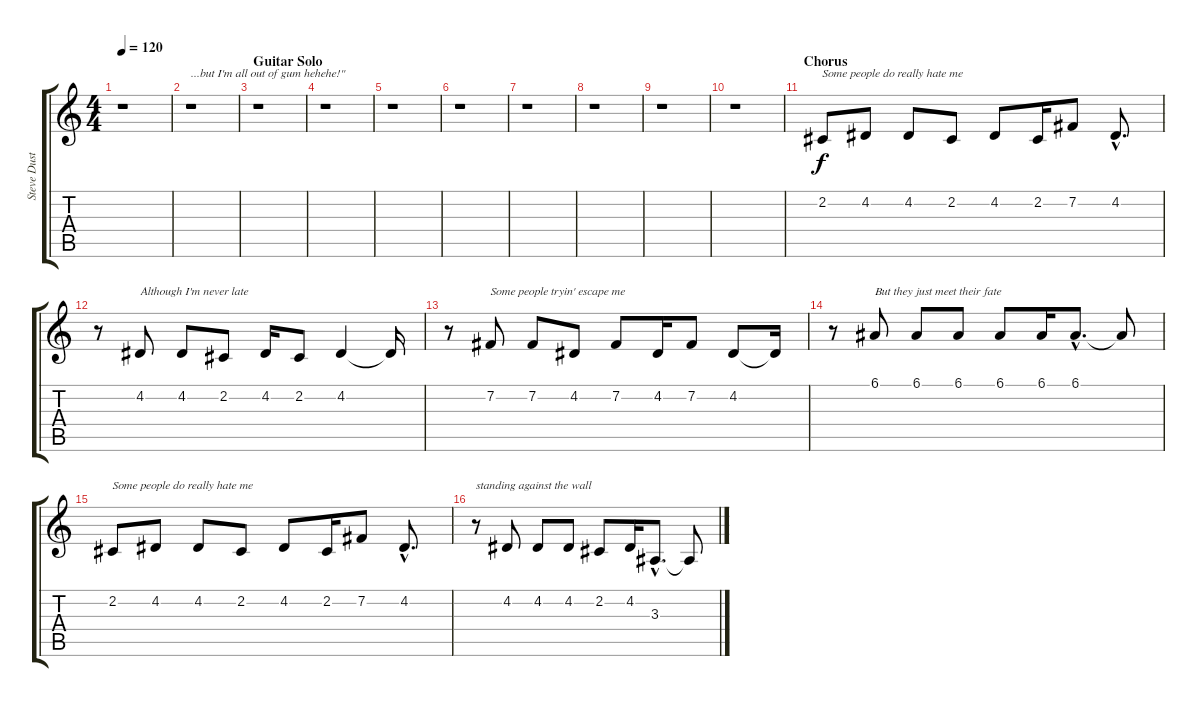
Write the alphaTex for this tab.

\track ("Steve Dustaine (Voice)" "Steve Dust") {instrument baritonesax}
\staff {score tabs}
\tuning (E4 B3 G3 D3 A2 E2) {hide}
\ts (4 4)
\tempo 120
\clef g2
\ks c
r.1{dy f} |
r.1{txt "...but I'm all out of gum hehehe!\""} |
\section ("" "Guitar Solo")
r.1 |
r.1 |
r.1 |
r.1 |
r.1 |
r.1 |
r.1 |
r.1 |
\section ("" "Chorus")
2.2.8{txt "Some people do really hate me"} 4.2.8 4.2.8 2.2.8 4.2.8 2.2.16 7.2.8 4.2{hac}.8{d} |
r.8 4.2.8{txt "Although I'm never late"} 4.2.8 2.2.8 4.2.16 2.2.8 4.2.4 4.2{t}.16 |
r.8 7.2.8{txt "Some people tryin' escape me"} 7.2.8 4.2.8 7.2.8 4.2.16 7.2.8 4.2.8 4.2{t}.16 |
r.8 6.1.8{txt "But they just meet their fate"} 6.1.8 6.1.8 6.1.8 6.1.16 6.1{hac}.8{d} 6.1{t}.8 |
2.2.8{txt "Some people do really hate me"} 4.2.8 4.2.8 2.2.8 4.2.8 2.2.16 7.2.8 4.2{hac}.8{d} |
r.8{txt "standing against the wall"} 4.2.8 4.2.8 4.2.8 2.2.8 4.2.16 3.3{hac}.8{d} 3.3{t}.8
